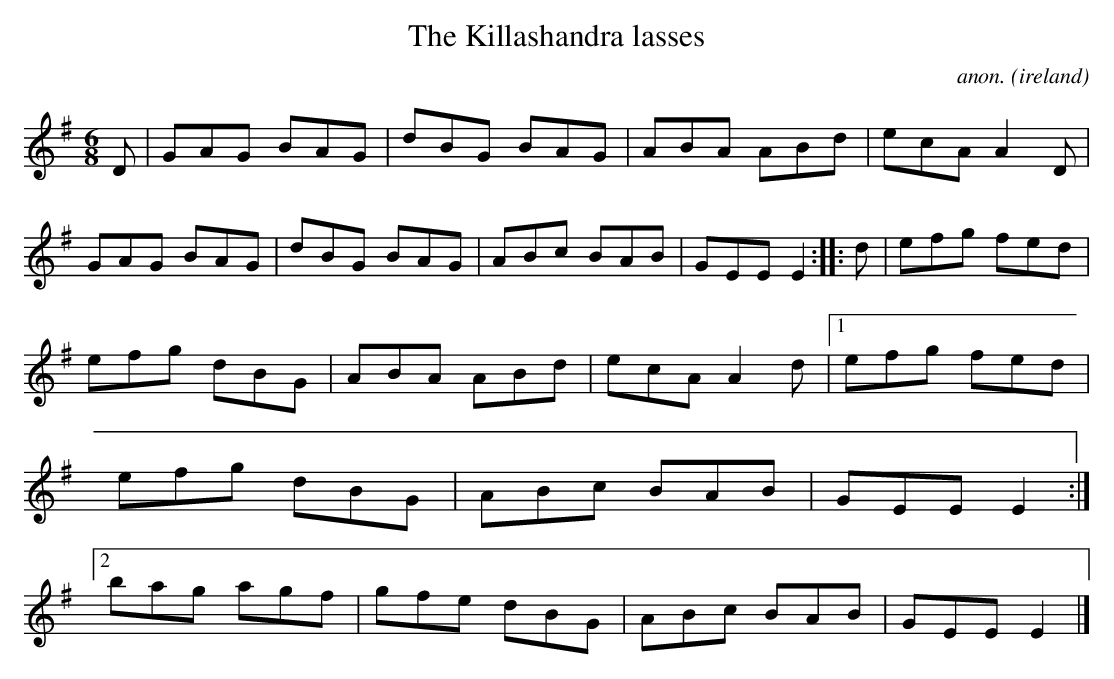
X:1
T:The Killashandra lasses
O:ireland
C:anon.
M:6/8
L:1/8
K:Em
D|GAG BAG|dBG BAG|ABA ABd|ecA A2D|GAG BAG|dBG BAG|ABc BAB|GEE E2::d|efg fed|
efg dBG|ABA ABd|ecA A2d|[1 efg fed|efg dBG|ABc BAB|GEE E2:|[2 bag agf|gfe dBG|ABc BAB|GEE E2|]
